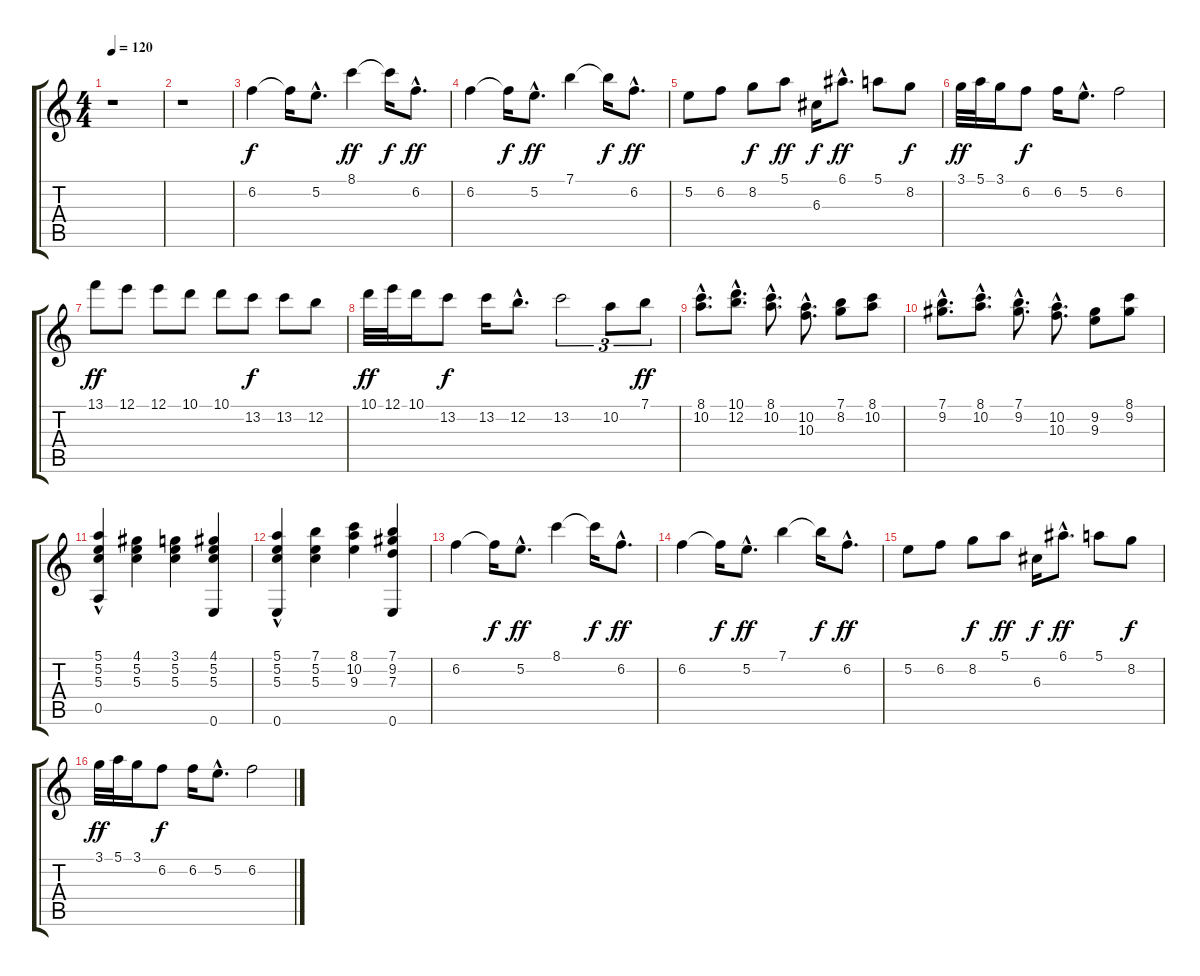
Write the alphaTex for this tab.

\track "" {instrument acousticguitarnylon}
\staff {score tabs}
\tuning (E4 B3 G3 D3 A2 E2) {hide}
\ts (4 4)
\tempo 120
\clef g2
\ks c
r.1{dy f instrument acousticguitarnylon} |
r.1 |
6.2.4 6.2{t}.16 5.2{hac}.8{d} 8.1.4{dy ff} 8.1{t}.16{dy f} 6.2{hac}.8{d dy ff} |
6.2.4 6.2{t}.16{dy f} 5.2{hac}.8{d dy ff} 7.1.4 7.1{t}.16{dy f} 6.2{hac}.8{d dy ff} |
5.2.8 6.2.8 8.2.8{dy f} 5.1.8{dy ff} 6.3.16{dy f} 6.1{hac}.8{d dy ff} 5.1.8 8.2.8{dy f} |
3.1.32{dy ff} 5.1.32 3.1.16 6.2.8{dy f} 6.2.16 5.2{hac}.8{d} 6.2.2 |
13.1.8{dy ff} 12.1.8 12.1.8 10.1.8 10.1.8 13.2.8{dy f} 13.2.8 12.2.8 |
10.1.32{dy ff} 12.1.32 10.1.16 13.2.8{dy f} 13.2.16 12.2{hac}.8{d} 13.2.2{tu (3 2)} 10.2.8{tu (3 2)} 7.1.8{tu (3 2) dy ff} |
(8.1{hac} 10.2{hac}).8{d} (10.1{hac} 12.2{hac}).8{d} (8.1{hac} 10.2{hac}).8{d} (10.2{hac} 10.3{hac}).8{d} (7.1 8.2).8 (8.1 10.2).8 |
(7.1{hac} 9.2{hac}).8{d} (8.1{hac} 10.2{hac}).8{d} (7.1{hac} 9.2{hac}).8{d} (10.2{hac} 10.3{hac}).8{d} (9.2 9.3).8 (8.1 9.2).8 |
(5.1 5.2 5.3 0.5{hac}).4 (4.1 5.2 5.3).4 (3.1 5.2 5.3).4 (4.1 5.2 5.3 0.6).4 |
(5.1 5.2 5.3 0.6{hac}).4 (7.1 5.2 5.3).4 (8.1 10.2 9.3).4 (7.1 9.2 7.3 0.6).4 |
6.2.4 6.2{t}.16{dy f} 5.2{hac}.8{d dy ff} 8.1.4 8.1{t}.16{dy f} 6.2{hac}.8{d dy ff} |
6.2.4 6.2{t}.16{dy f} 5.2{hac}.8{d dy ff} 7.1.4 7.1{t}.16{dy f} 6.2{hac}.8{d dy ff} |
5.2.8 6.2.8 8.2.8{dy f} 5.1.8{dy ff} 6.3.16{dy f} 6.1{hac}.8{d dy ff} 5.1.8 8.2.8{dy f} |
3.1.32{dy ff} 5.1.32 3.1.16 6.2.8{dy f} 6.2.16 5.2{hac}.8{d} 6.2.2
